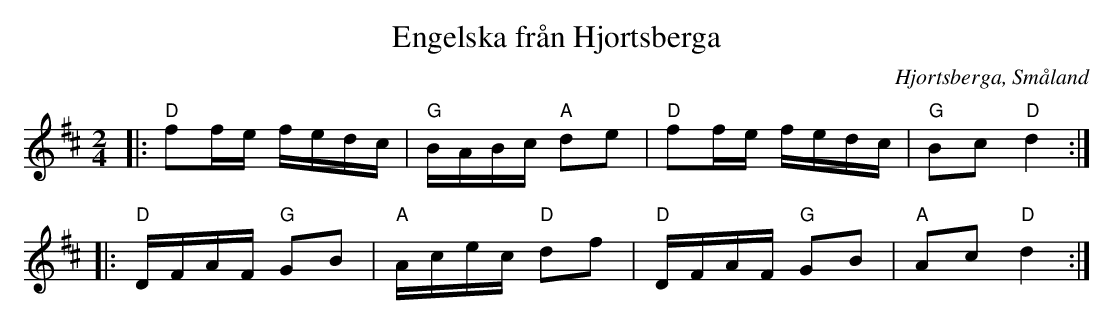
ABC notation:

X:1
T:Engelska från Hjortsberga
O:Hjortsberga, Småland
M:2/4
L:1/16
K:D
|: "D" f2fe fedc | "G" BABc "A" d2e2 | "D" f2fe fedc | "G" B2c2 "D" d4 :|
|: "D" DFAF "G" G2B2 | "A" Acec "D" d2f2 | "D" DFAF "G" G2B2 | "A" A2c2 "D" d4 :|
